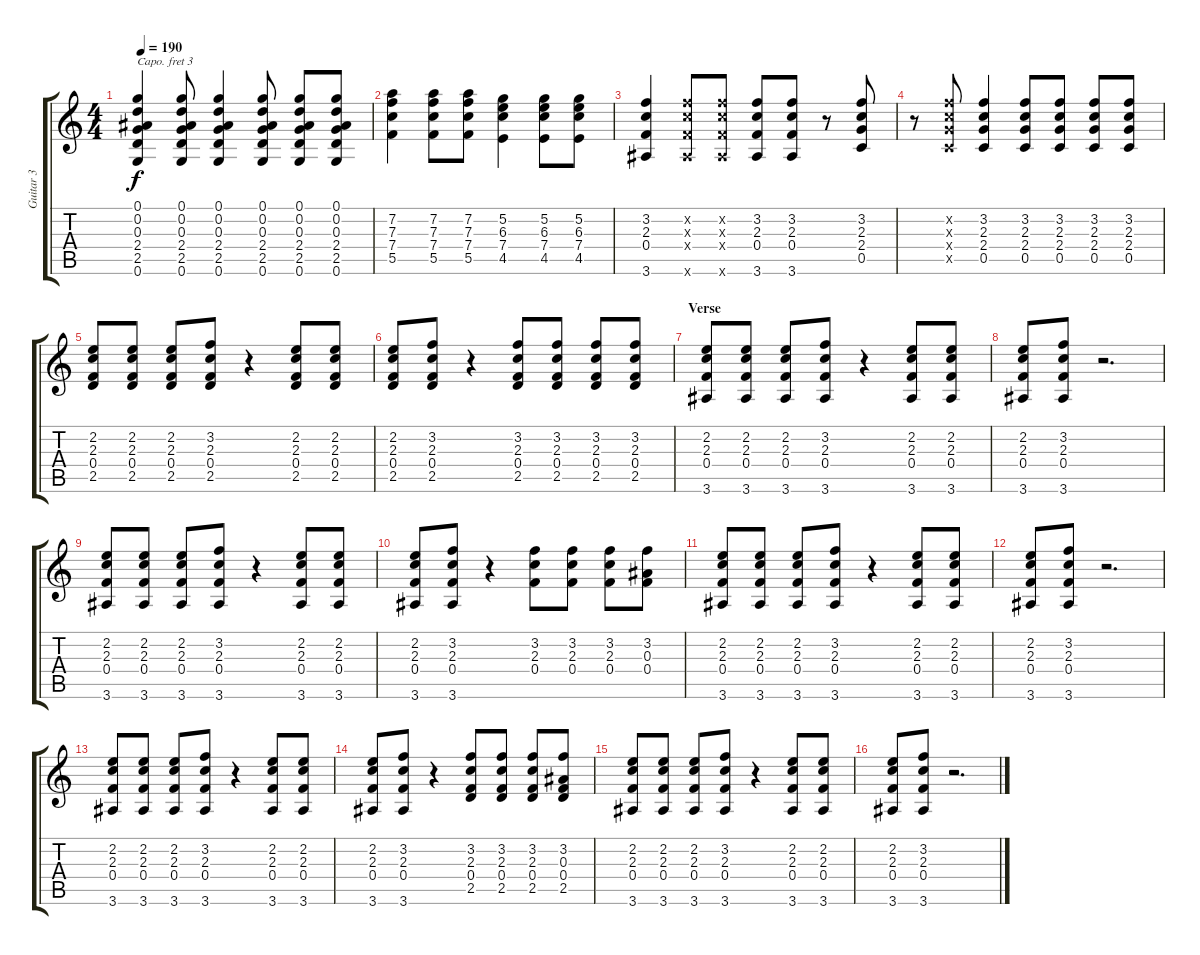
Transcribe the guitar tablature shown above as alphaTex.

\track ("Guitar 3" "Guitar 3") {instrument overdrivenguitar}
\staff {score tabs}
\capo 3
\tuning (E4 B3 G3 D3 A2 E2) {hide}
\ts (4 4)
\tempo 190
\clef g2
\ks c
(0.1 0.2 0.3 2.4 2.5 0.6).4{dy f} (0.1 0.2 0.3 2.4 2.5 0.6).8 (0.1 0.2 0.3 2.4 2.5 0.6).4 (0.1 0.2 0.3 2.4 2.5 0.6).8 (0.1 0.2 0.3 2.4 2.5 0.6).8 (0.1 0.2 0.3 2.4 2.5 0.6).8 |
(7.2 7.3 7.4 5.5).4 (7.2 7.3 7.4 5.5).8 (7.2 7.3 7.4 5.5).8 (5.2 6.3 7.4 4.5).4 (5.2 6.3 7.4 4.5).8 (5.2 6.3 7.4 4.5).8 |
(3.2 2.3 0.4 3.6).4 (3.2{x} 2.3{x} 0.4{x} 3.6{x}).8 (3.2{x} 2.3{x} 0.4{x} 3.6{x}).8 (3.2 2.3 0.4 3.6).8 (3.2 2.3 0.4 3.6).8 r.8 (3.2 2.3 2.4 0.5).8 |
r.8 (3.2{x} 2.3{x} 2.4{x} 0.5{x}).8 (3.2 2.3 2.4 0.5).4 (3.2 2.3 2.4 0.5).8 (3.2 2.3 2.4 0.5).8 (3.2 2.3 2.4 0.5).8 (3.2 2.3 2.4 0.5).8 |
(2.2 2.3 0.4 2.5).8 (2.2 2.3 0.4 2.5).8 (2.2 2.3 0.4 2.5).8 (3.2 2.3 0.4 2.5).8 r.4 (2.2 2.3 0.4 2.5).8 (2.2 2.3 0.4 2.5).8 |
(2.2 2.3 0.4 2.5).8 (3.2 2.3 0.4 2.5).8 r.4 (3.2 2.3 0.4 2.5).8 (3.2 2.3 0.4 2.5).8 (3.2 2.3 0.4 2.5).8 (3.2 2.3 0.4 2.5).8 |
\section ("" "Verse")
(2.2 2.3 0.4 3.6).8 (2.2 2.3 0.4 3.6).8 (2.2 2.3 0.4 3.6).8 (3.2 2.3 0.4 3.6).8 r.4 (2.2 2.3 0.4 3.6).8 (2.2 2.3 0.4 3.6).8 |
(2.2 2.3 0.4 3.6).8 (3.2 2.3 0.4 3.6).8 r.2{d} |
(2.2 2.3 0.4 3.6).8 (2.2 2.3 0.4 3.6).8 (2.2 2.3 0.4 3.6).8 (3.2 2.3 0.4 3.6).8 r.4 (2.2 2.3 0.4 3.6).8 (2.2 2.3 0.4 3.6).8 |
(2.2 2.3 0.4 3.6).8 (3.2 2.3 0.4 3.6).8 r.4 (3.2 2.3 0.4).8 (3.2 2.3 0.4).8 (3.2 2.3 0.4).8 (3.2 0.3 0.4).8 |
(2.2 2.3 0.4 3.6).8 (2.2 2.3 0.4 3.6).8 (2.2 2.3 0.4 3.6).8 (3.2 2.3 0.4 3.6).8 r.4 (2.2 2.3 0.4 3.6).8 (2.2 2.3 0.4 3.6).8 |
(2.2 2.3 0.4 3.6).8 (3.2 2.3 0.4 3.6).8 r.2{d} |
(2.2 2.3 0.4 3.6).8 (2.2 2.3 0.4 3.6).8 (2.2 2.3 0.4 3.6).8 (3.2 2.3 0.4 3.6).8 r.4 (2.2 2.3 0.4 3.6).8 (2.2 2.3 0.4 3.6).8 |
(2.2 2.3 0.4 3.6).8 (3.2 2.3 0.4 3.6).8 r.4 (3.2 2.3 0.4 2.5).8 (3.2 2.3 0.4 2.5).8 (3.2 2.3 0.4 2.5).8 (3.2 0.3 0.4 2.5).8 |
(2.2 2.3 0.4 3.6).8 (2.2 2.3 0.4 3.6).8 (2.2 2.3 0.4 3.6).8 (3.2 2.3 0.4 3.6).8 r.4 (2.2 2.3 0.4 3.6).8 (2.2 2.3 0.4 3.6).8 |
(2.2 2.3 0.4 3.6).8 (3.2 2.3 0.4 3.6).8 r.2{d}
